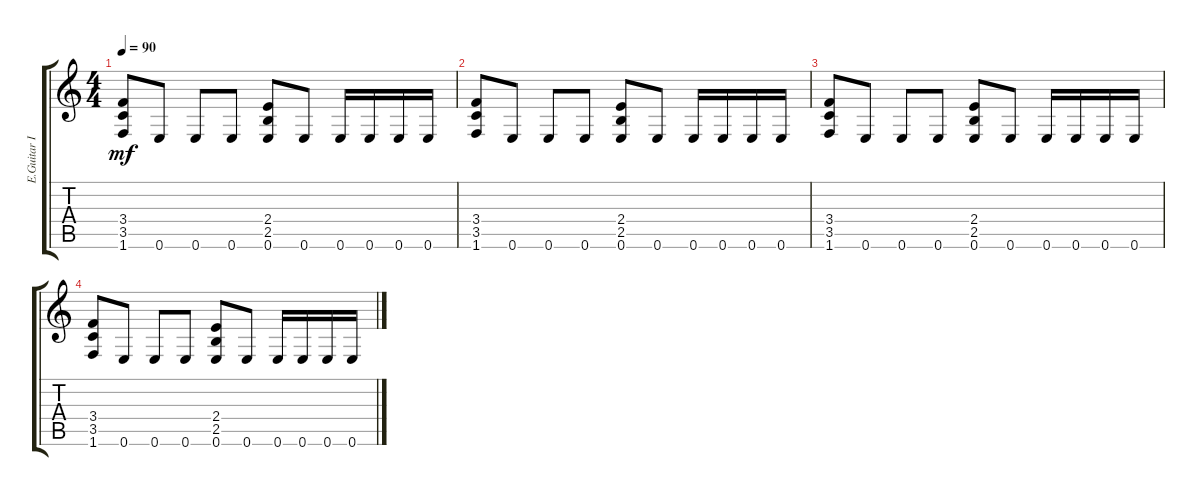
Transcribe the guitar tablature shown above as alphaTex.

\track ("E.Guitar III (Lead)" "E.Guitar I") {instrument distortionguitar}
\staff {score tabs}
\tuning (E4 B3 G3 D3 A2 E2) {hide}
\ts (4 4)
\tempo 90
\clef g2
\ks aminor
(3.4 3.5 1.6).8{dy mf instrument distortionguitar} 0.6.8 0.6.8 0.6.8 (2.4 2.5 0.6).8 0.6.8 0.6.16 0.6.16 0.6.16 0.6.16 |
(3.4 3.5 1.6).8 0.6.8 0.6.8 0.6.8 (2.4 2.5 0.6).8 0.6.8 0.6.16 0.6.16 0.6.16 0.6.16 |
(3.4 3.5 1.6).8 0.6.8 0.6.8 0.6.8 (2.4 2.5 0.6).8 0.6.8 0.6.16 0.6.16 0.6.16 0.6.16 |
(3.4 3.5 1.6).8 0.6.8 0.6.8 0.6.8 (2.4 2.5 0.6).8 0.6.8 0.6.16 0.6.16 0.6.16 0.6.16
